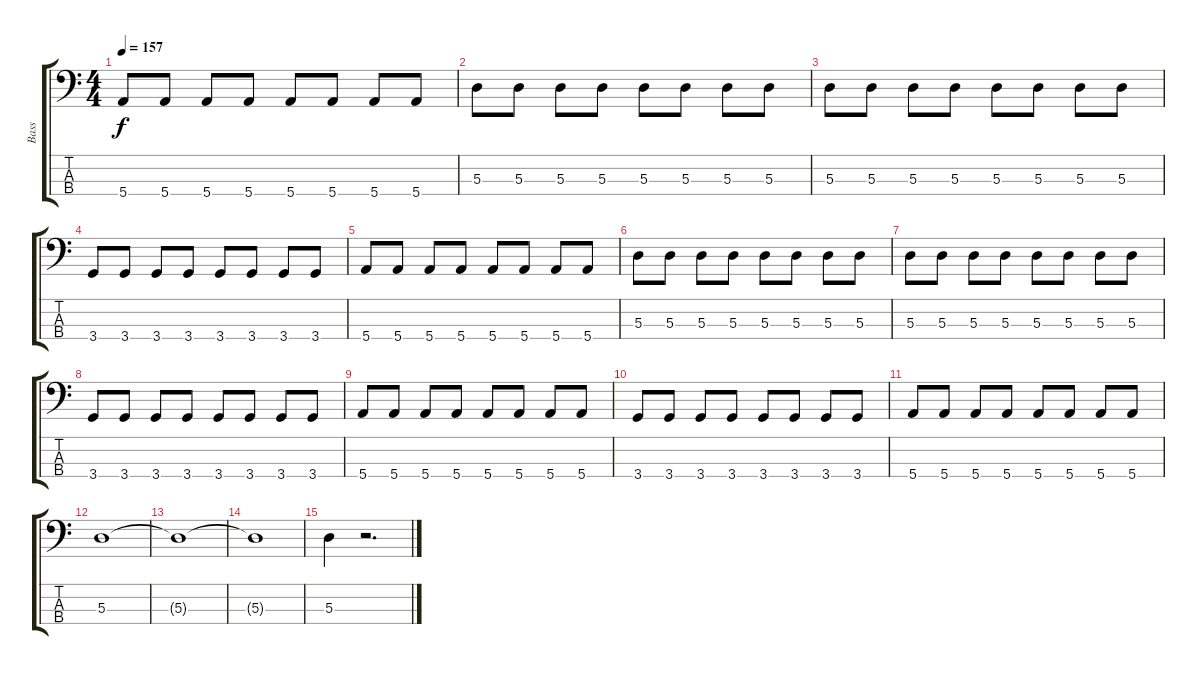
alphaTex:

\track ("Bass" "Bass") {instrument electricbassfinger}
\staff {score tabs}
\tuning (G2 D2 A1 E1) {hide}
\ts (4 4)
\tempo 157
\clef f4
\ks c
5.4.8{dy f} 5.4.8 5.4.8 5.4.8 5.4.8 5.4.8 5.4.8 5.4.8 |
5.3.8 5.3.8 5.3.8 5.3.8 5.3.8 5.3.8 5.3.8 5.3.8 |
5.3.8 5.3.8 5.3.8 5.3.8 5.3.8 5.3.8 5.3.8 5.3.8 |
3.4.8 3.4.8 3.4.8 3.4.8 3.4.8 3.4.8 3.4.8 3.4.8 |
5.4.8 5.4.8 5.4.8 5.4.8 5.4.8 5.4.8 5.4.8 5.4.8 |
5.3.8 5.3.8 5.3.8 5.3.8 5.3.8 5.3.8 5.3.8 5.3.8 |
5.3.8 5.3.8 5.3.8 5.3.8 5.3.8 5.3.8 5.3.8 5.3.8 |
3.4.8 3.4.8 3.4.8 3.4.8 3.4.8 3.4.8 3.4.8 3.4.8 |
5.4.8 5.4.8 5.4.8 5.4.8 5.4.8 5.4.8 5.4.8 5.4.8 |
3.4.8 3.4.8 3.4.8 3.4.8 3.4.8 3.4.8 3.4.8 3.4.8 |
5.4.8 5.4.8 5.4.8 5.4.8 5.4.8 5.4.8 5.4.8 5.4.8 |
5.3.1 |
5.3{t}.1 |
5.3{t}.1 |
5.3.4 r.2{d}
